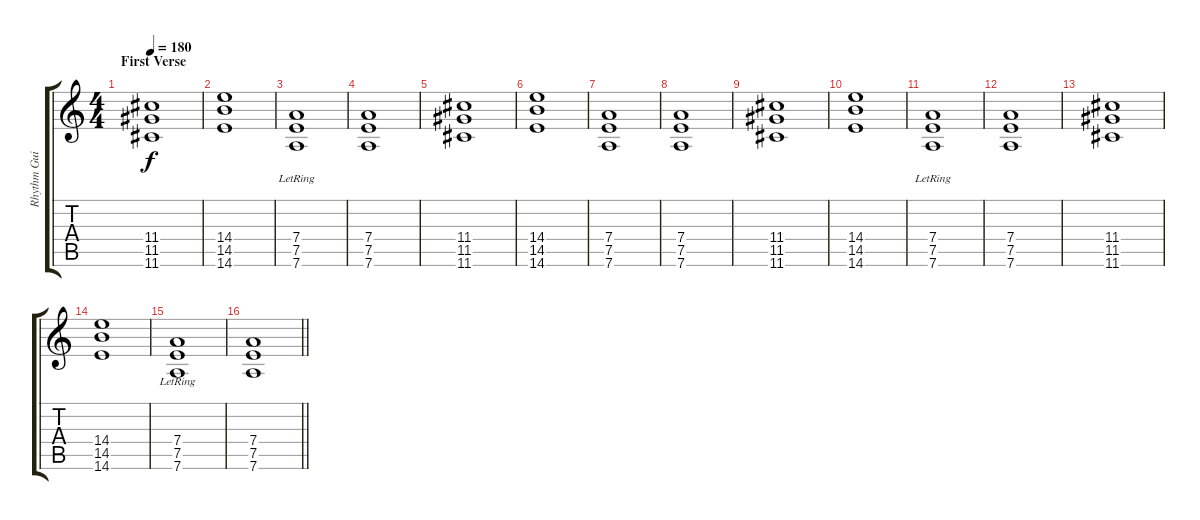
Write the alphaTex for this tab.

\track ("Rhythm Guitar" "Rhythm Gui") {instrument distortionguitar}
\staff {score tabs}
\tuning (E4 B3 G3 D3 A2 D2) {hide}
\ts (4 4)
\section ("" "First Verse")
\tempo 180
\clef g2
\ks c
(11.4 11.5 11.6).1{dy f} |
(14.4 14.5 14.6).1 |
(7.4 7.5 7.6{lr}).1 |
(7.4 7.5 7.6).1 |
(11.4 11.5 11.6).1 |
(14.4 14.5 14.6).1 |
(7.4 7.5 7.6).1 |
(7.4 7.5 7.6).1 |
(11.4 11.5 11.6).1 |
(14.4 14.5 14.6).1 |
(7.4 7.5 7.6{lr}).1 |
(7.4 7.5 7.6).1 |
(11.4 11.5 11.6).1 |
(14.4 14.5 14.6).1 |
(7.4 7.5 7.6{lr}).1 |
\barLineRight lightlight
(7.4 7.5 7.6).1
